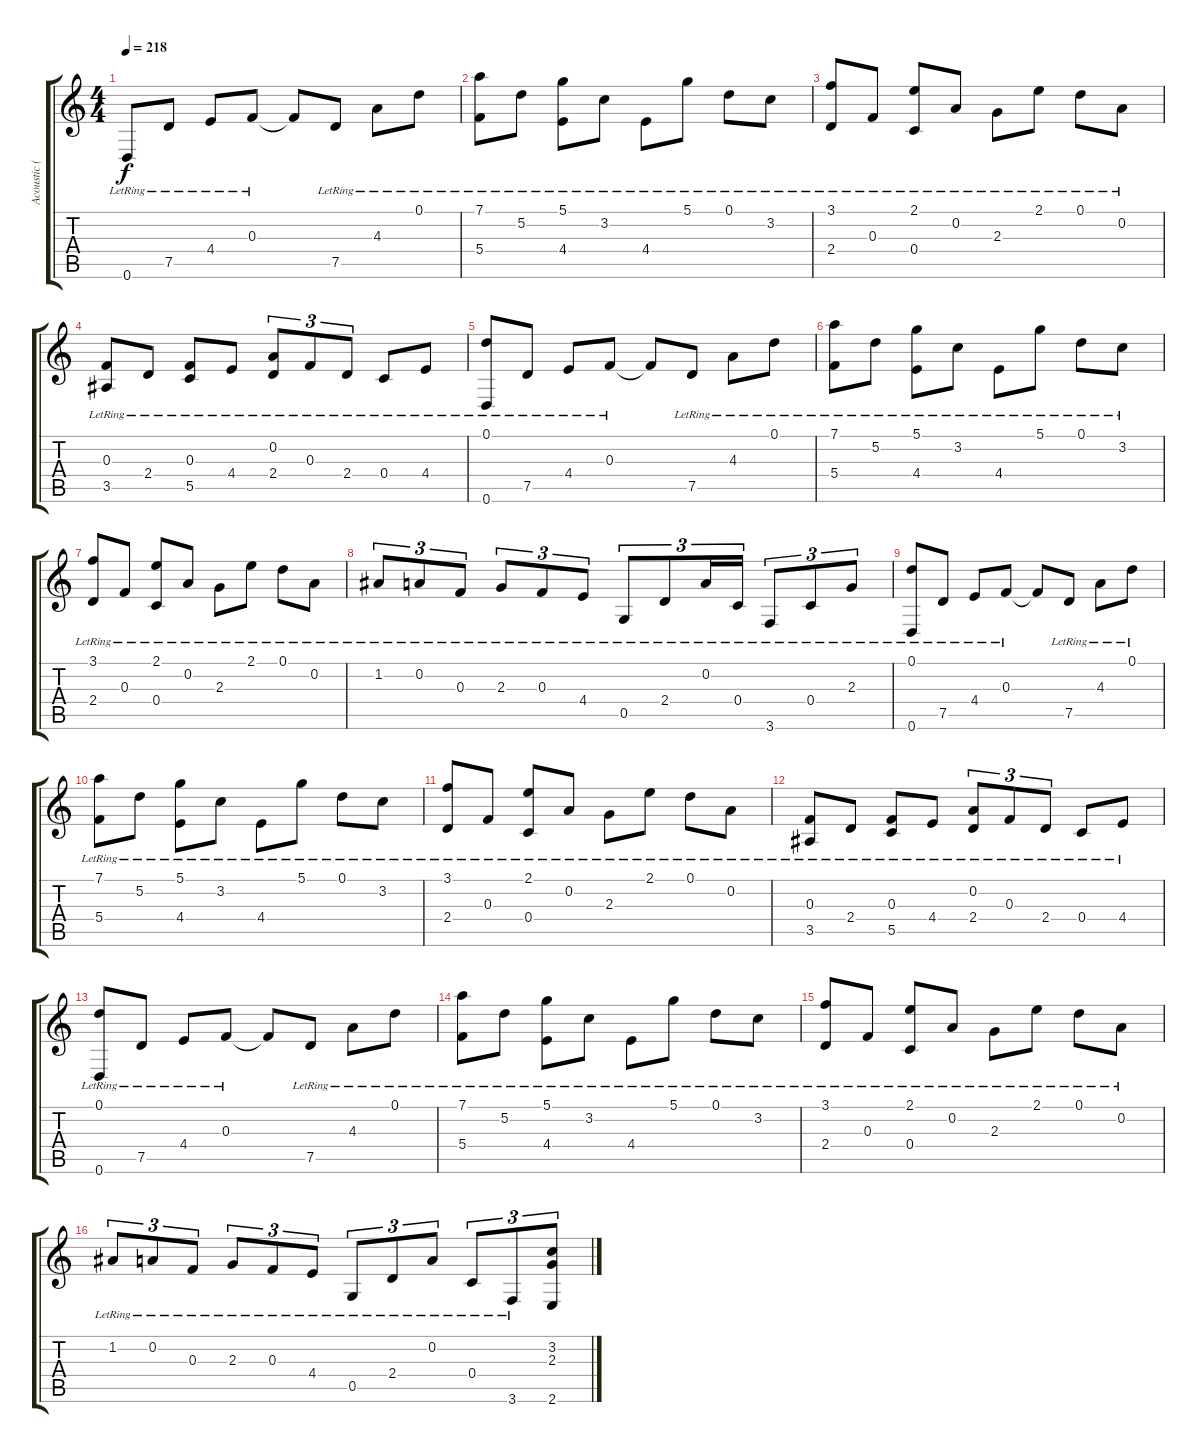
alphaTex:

\track ("Acoustic (Intro) 1" "Acoustic (") {instrument acousticguitarsteel}
\staff {score tabs}
\tuning (D4 A3 F3 C3 G2 D2) {hide}
\ts (4 4)
\tempo 218
\tempo 115
\tempo 218
\clef g2
\ks c
0.6{lr}.8{dy f instrument acousticguitarsteel} 7.5{lr}.8 4.4{lr}.8 0.3{lr}.8 0.3{t}.8 7.5{lr}.8 4.3{lr}.8 0.1{lr}.8 |
(7.1{lr} 5.4{lr}).8 5.2{lr}.8 (5.1{lr} 4.4{lr}).8 3.2{lr}.8 4.4{lr}.8 5.1{lr}.8 0.1{lr}.8 3.2{lr}.8 |
(3.1{lr} 2.4{lr}).8 0.3{lr}.8 (2.1{lr} 0.4{lr}).8 0.2{lr}.8 2.3{lr}.8 2.1{lr}.8 0.1{lr}.8 0.2{lr}.8 |
(0.3{lr} 3.5{lr}).8 2.4{lr}.8 (0.3{lr} 5.5{lr}).8 4.4{lr}.8 (0.2{lr} 2.4{lr}).8{tu (3 2)} 0.3{lr}.8{tu (3 2)} 2.4{lr}.8{tu (3 2)} 0.4{lr}.8 4.4{lr}.8 |
(0.1{lr} 0.6{lr}).8 7.5{lr}.8 4.4{lr}.8 0.3{lr}.8 0.3{t}.8 7.5{lr}.8 4.3{lr}.8 0.1{lr}.8 |
(7.1{lr} 5.4{lr}).8 5.2{lr}.8 (5.1{lr} 4.4{lr}).8 3.2{lr}.8 4.4{lr}.8 5.1{lr}.8 0.1{lr}.8 3.2{lr}.8 |
(3.1{lr} 2.4{lr}).8 0.3{lr}.8 (2.1{lr} 0.4{lr}).8 0.2{lr}.8 2.3{lr}.8 2.1{lr}.8 0.1{lr}.8 0.2{lr}.8 |
1.2{lr}.8{tu (3 2)} 0.2{lr}.8{tu (3 2)} 0.3{lr}.8{tu (3 2)} 2.3{lr}.8{tu (3 2)} 0.3{lr}.8{tu (3 2)} 4.4{lr}.8{tu (3 2)} 0.5{lr}.8{tu (3 2)} 2.4{lr}.8{tu (3 2)} 0.2{lr}.16{tu (3 2)} 0.4{lr}.16{tu (3 2)} 3.6{lr}.8{tu (3 2)} 0.4{lr}.8{tu (3 2)} 2.3{lr}.8{tu (3 2)} |
(0.1{lr} 0.6{lr}).8 7.5{lr}.8 4.4{lr}.8 0.3{lr}.8 0.3{t}.8 7.5{lr}.8 4.3{lr}.8 0.1{lr}.8 |
(7.1{lr} 5.4{lr}).8 5.2{lr}.8 (5.1{lr} 4.4{lr}).8 3.2{lr}.8 4.4{lr}.8 5.1{lr}.8 0.1{lr}.8 3.2{lr}.8 |
(3.1{lr} 2.4{lr}).8 0.3{lr}.8 (2.1{lr} 0.4{lr}).8 0.2{lr}.8 2.3{lr}.8 2.1{lr}.8 0.1{lr}.8 0.2{lr}.8 |
(0.3{lr} 3.5{lr}).8 2.4{lr}.8 (0.3{lr} 5.5{lr}).8 4.4{lr}.8 (0.2{lr} 2.4{lr}).8{tu (3 2)} 0.3{lr}.8{tu (3 2)} 2.4{lr}.8{tu (3 2)} 0.4{lr}.8 4.4{lr}.8 |
(0.1{lr} 0.6{lr}).8 7.5{lr}.8 4.4{lr}.8 0.3{lr}.8 0.3{t}.8 7.5{lr}.8 4.3{lr}.8 0.1{lr}.8 |
(7.1{lr} 5.4{lr}).8 5.2{lr}.8 (5.1{lr} 4.4{lr}).8 3.2{lr}.8 4.4{lr}.8 5.1{lr}.8 0.1{lr}.8 3.2{lr}.8 |
(3.1{lr} 2.4{lr}).8 0.3{lr}.8 (2.1{lr} 0.4{lr}).8 0.2{lr}.8 2.3{lr}.8 2.1{lr}.8 0.1{lr}.8 0.2{lr}.8 |
1.2{lr}.8{tu (3 2)} 0.2{lr}.8{tu (3 2)} 0.3{lr}.8{tu (3 2)} 2.3{lr}.8{tu (3 2)} 0.3{lr}.8{tu (3 2)} 4.4{lr}.8{tu (3 2)} 0.5{lr}.8{tu (3 2)} 2.4{lr}.8{tu (3 2)} 0.2{lr}.8{tu (3 2)} 0.4{lr}.8{tu (3 2)} 3.6{lr}.8{tu (3 2)} (3.2 2.3 2.6).8{tu (3 2)}
